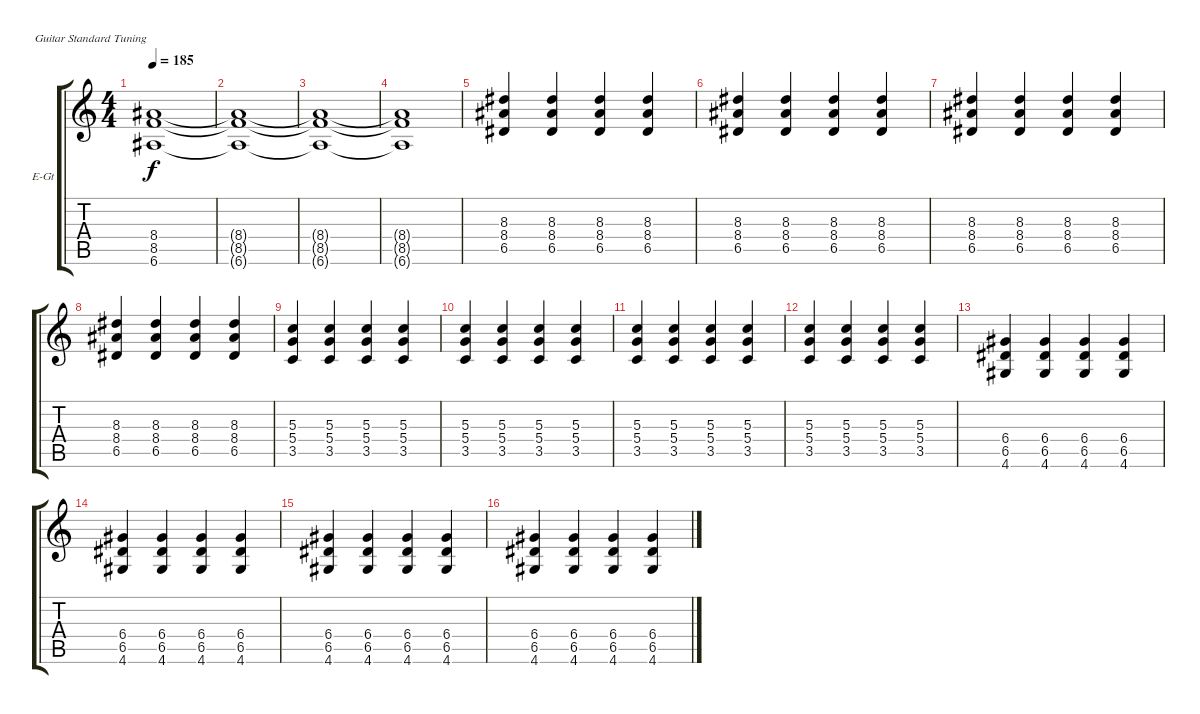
\defaultSystemsLayout 4
\bracketExtendMode groupsimilarinstruments
\firstSystemTrackNameOrientation horizontal
\otherSystemsTrackNameOrientation horizontal
\track ("Sébastien Lefebvre" "E-Gt") {instrument distortionguitar}
\staff {score tabs}
\tuning (E4 B3 G3 D3 A2 E2)
\ts (4 4)
\tempo 185
\clef g2
\scale
0.333333
\ks c
(8.4 8.5 6.6).1{dy f} |
\scale
0.333333 (8.4{t} 8.5{t} 6.6{t}).1 |
\scale
0.333333 (8.4{t} 8.5{t} 6.6{t}).1 |
\scale
0.333333 (8.4{t} 8.5{t} 6.6{t}).1 |
\scale
0.333333 (8.3 8.4 6.5).4 (8.3 8.4 6.5).4 (8.3 8.4 6.5).4 (8.3 8.4 6.5).4 |
\scale
0.333333 (8.3 8.4 6.5).4 (8.3 8.4 6.5).4 (8.3 8.4 6.5).4 (8.3 8.4 6.5).4 |
\scale
0.333333 (8.3 8.4 6.5).4 (8.3 8.4 6.5).4 (8.3 8.4 6.5).4 (8.3 8.4 6.5).4 |
\scale
0.333333 (8.3 8.4 6.5).4 (8.3 8.4 6.5).4 (8.3 8.4 6.5).4 (8.3 8.4 6.5).4 |
\scale
0.333333 (5.3 5.4 3.5).4 (5.3 5.4 3.5).4 (5.3 5.4 3.5).4 (5.3 5.4 3.5).4 |
\scale
0.333333 (5.3 5.4 3.5).4 (5.3 5.4 3.5).4 (5.3 5.4 3.5).4 (5.3 5.4 3.5).4 |
\scale
0.333333 (5.3 5.4 3.5).4 (5.3 5.4 3.5).4 (5.3 5.4 3.5).4 (5.3 5.4 3.5).4 |
\scale
0.333333 (5.3 5.4 3.5).4 (5.3 5.4 3.5).4 (5.3 5.4 3.5).4 (5.3 5.4 3.5).4 |
\scale
0.333333 (6.4 6.5 4.6).4 (6.4 6.5 4.6).4 (6.4 6.5 4.6).4 (6.4 6.5 4.6).4 |
\scale
0.333333 (6.4 6.5 4.6).4 (6.4 6.5 4.6).4 (6.4 6.5 4.6).4 (6.4 6.5 4.6).4 |
\scale
0.333333 (6.4 6.5 4.6).4 (6.4 6.5 4.6).4 (6.4 6.5 4.6).4 (6.4 6.5 4.6).4 |
\scale
0.333333 (6.4 6.5 4.6).4 (6.4 6.5 4.6).4 (6.4 6.5 4.6).4 (6.4 6.5 4.6).4
